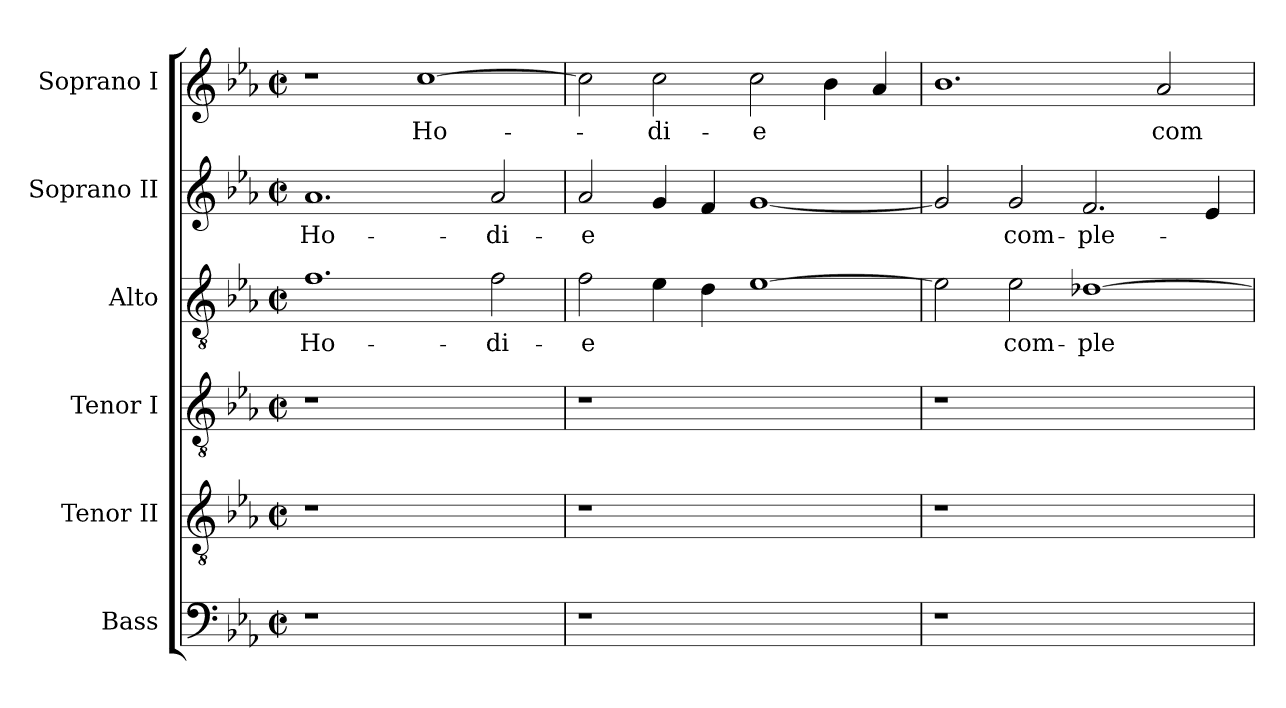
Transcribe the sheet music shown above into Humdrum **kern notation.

**kern	**kern	**kern	**kern	**text	**kern	**text	**kern	**text
*part6	*part5	*part4	*part3	*part3	*part2	*part2	*part1	*part1
*staff6	*staff5	*staff4	*staff3	*staff3	*staff2	*staff2	*staff1	*staff1
*I"Bass	*I"Tenor II	*I"Tenor I	*I"Alto	*	*I"Soprano II	*	*I"Soprano I	*
*I'B	*I'T II	*I'T I	*I'A	*	*I'S II	*	*I'S I	*
!!LO:PB:g=z
*clefF4	*clefGv2	*clefGv2	*clefGv2	*	*clefG2	*	*clefG2	*
*k[b-e-a-]	*k[b-e-a-]	*k[b-e-a-]	*k[b-e-a-]	*	*k[b-e-a-]	*	*k[b-e-a-]	*
*E-:	*E-:	*E-:	*E-:	*	*E-:	*	*E-:	*
*M2/2	*M2/2	*M2/2	*M2/2	*	*M2/2	*	*M2/2	*
*met(c|)	*met(c|)	*met(c|)	*met(c|)	*	*met(c|)	*	*met(c|)	*
=1	=1	=1	=1	=1	=1	=1	=1	=1
!LO:N:vis=1	!LO:N:vis=1	!LO:N:vis=1	!	!	!	!	!	!
!	!	!	!	!LO:LY:b:color=#000000	!	!	!	!
!	!	!	!	!	!	!LO:LY:b:color=#000000	!	!
1r	1r	1r	1.fi	Ho-	1.a-i	Ho-	1r	.
!	!	!	!	!	!	!	!	!LO:LY:b:color=#000000
1ryy	1ryy	1ryy	.	.	.	.	[>1cci	Ho-
!	!	!	!	!LO:LY:b:color=#000000	!	!	!	!
!	!	!	!	!	!	!LO:LY:b:color=#000000	!	!
.	.	.	2fi\	-di-	2a-i/	-di-	.	.
=2	=2	=2	=2	=2	=2	=2	=2	=2
!LO:N:vis=1	!LO:N:vis=1	!LO:N:vis=1	!	!	!	!	!	!
!	!	!	!	!LO:LY:b:color=#000000	!	!	!	!
!	!	!	!	!	!	!LO:LY:b:color=#000000	!	!
1r	1r	1r	2fi\	-e	2a-i/	-e	2cci\]	.
!	!	!	!	!	!	!	!	!LO:LY:b:color=#000000
.	.	.	4e-i\	.	4gi/	.	2cci\	-di-
.	.	.	4di\	.	4fi/	.	.	.
!	!	!	!	!	!	!	!	!LO:LY:b:color=#000000
1ryy	1ryy	1ryy	[>1e-i	.	[<1gi	.	2cci\	-e
.	.	.	.	.	.	.	4b-i\	.
.	.	.	.	.	.	.	4a-i/	.
=3	=3	=3	=3	=3	=3	=3	=3	=3
!LO:N:vis=1	!LO:N:vis=1	!LO:N:vis=1	!	!	!	!	!	!
1r	1r	1r	2e-i\]	.	2gi/]	.	1.b-i	.
!	!	!	!	!LO:LY:b:color=#000000	!	!	!	!
!	!	!	!	!	!	!LO:LY:b:color=#000000	!	!
.	.	.	2e-i\	com-	2gi/	com-	.	.
!	!	!	!	!LO:LY:b:color=#000000	!	!	!	!
!	!	!	!	!	!	!LO:LY:b:color=#000000	!	!
1ryy	1ryy	1ryy	[>1d-Xi	-ple-	2.fi/	-ple-	.	.
!	!	!	!	!	!	!	!	!LO:LY:b:color=#000000
.	.	.	.	.	.	.	2a-i/	com-
.	.	.	.	.	4e-i/	.	.	.
=	=	=	=	=	=	=	=	=
*-	*-	*-	*-	*-	*-	*-	*-	*-
